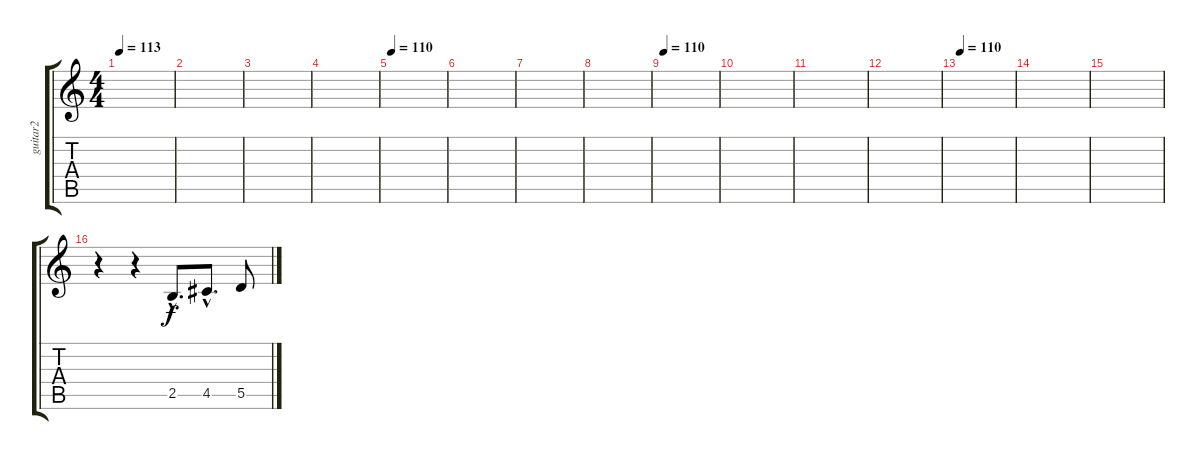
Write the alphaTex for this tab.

\track ("guitar2" "guitar2") {instrument electricguitarjazz}
\staff {score tabs}
\tuning (E4 B3 G3 D3 A2 E2) {hide}
\ts (4 4)
\tempo 113
\tempo 110
\tempo 113
\clef g2
\ks c
|
|
|
|
\tempo 110
|
|
|
|
\tempo 110
|
|
|
|
\tempo 110
|
|
|
r.4 r.4 2.5{hac}.8{d} 4.5{hac}.8{d} 5.5.8
